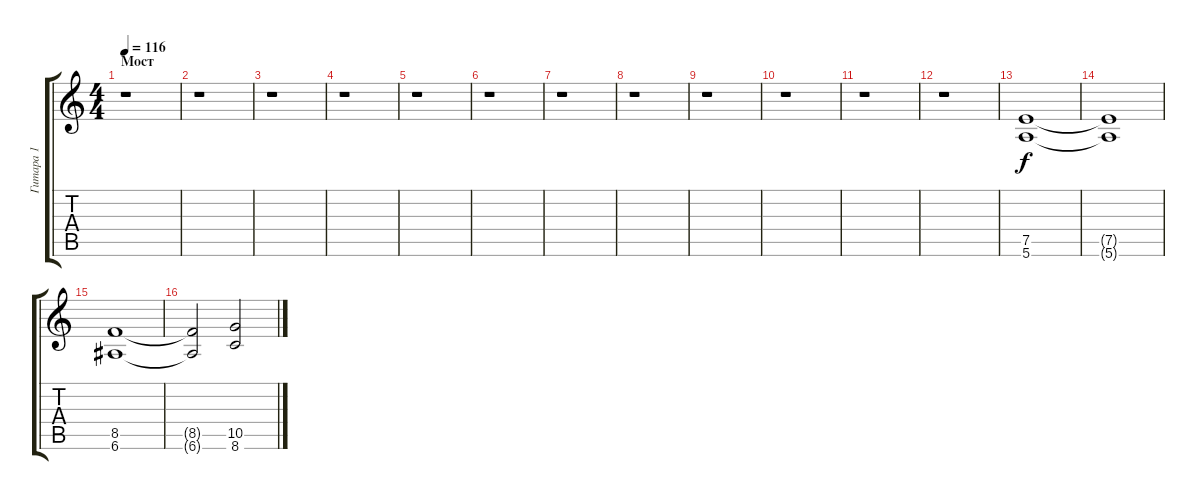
\track ("Гитара 1" "Гитара 1") {instrument overdrivenguitar}
\staff {score tabs}
\tuning (E4 B3 G3 D3 A2 E2) {hide}
\ts (4 4)
\section ("" "Мост")
\tempo 116
\clef g2
\ks c
r.1{dy mf} |
r.1 |
r.1 |
r.1 |
r.1 |
r.1 |
r.1 |
r.1 |
r.1 |
r.1 |
r.1 |
r.1 |
(7.5 5.6).1{dy f volume 16 balance 8 instrument overdrivenguitar} |
(7.5{t} 5.6{t}).1 |
(8.5 6.6).1 |
(8.5{t} 6.6{t}).2 (10.5 8.6).2
